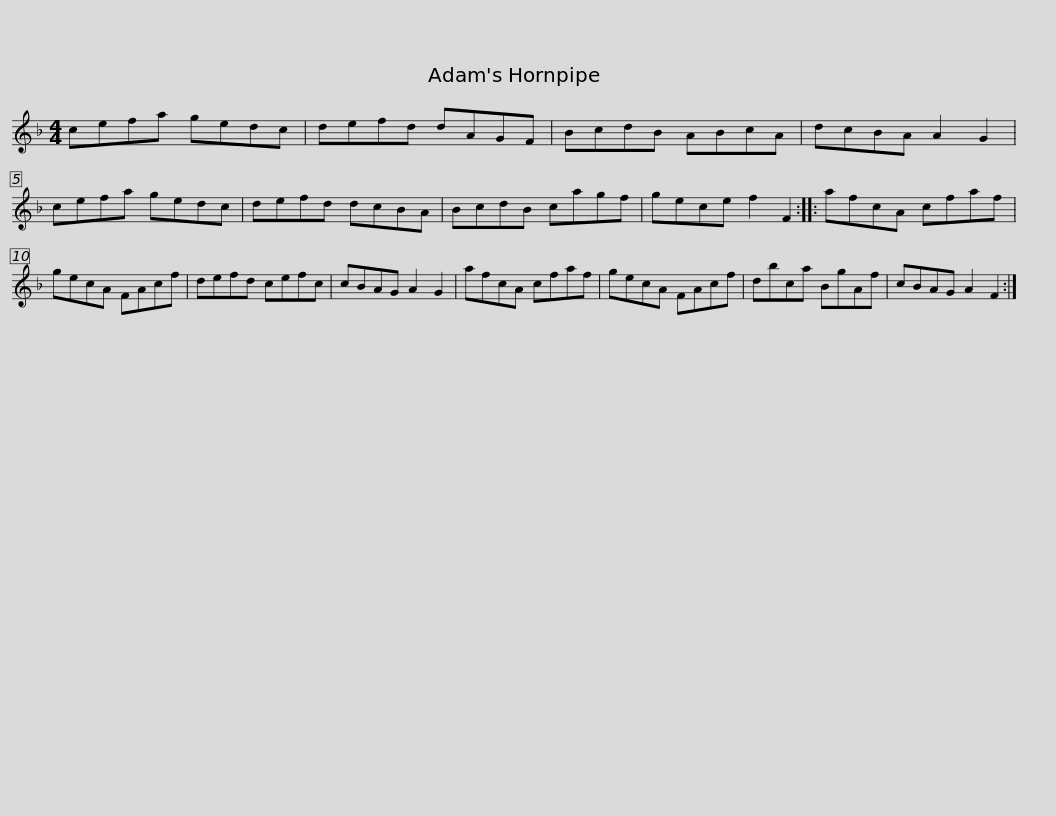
X:1
L:1/8
M:4/4
I:linebreak $
K:F
V:1 treble
V:1
 cefa gedc | defd dAGF | BcdB ABcA | dcBA A2 G2 | cefa gedc |$ %5
 defd dcBA | BcdB cagf | gece f2 F2 :: afcA cfaf | gecA FAcf |$ %10
 defd cefc | cBAG A2 G2 | afcA cfaf | gecA FAcf | dbca BgAf | %15
 cBAG A2 F2 :| %16
